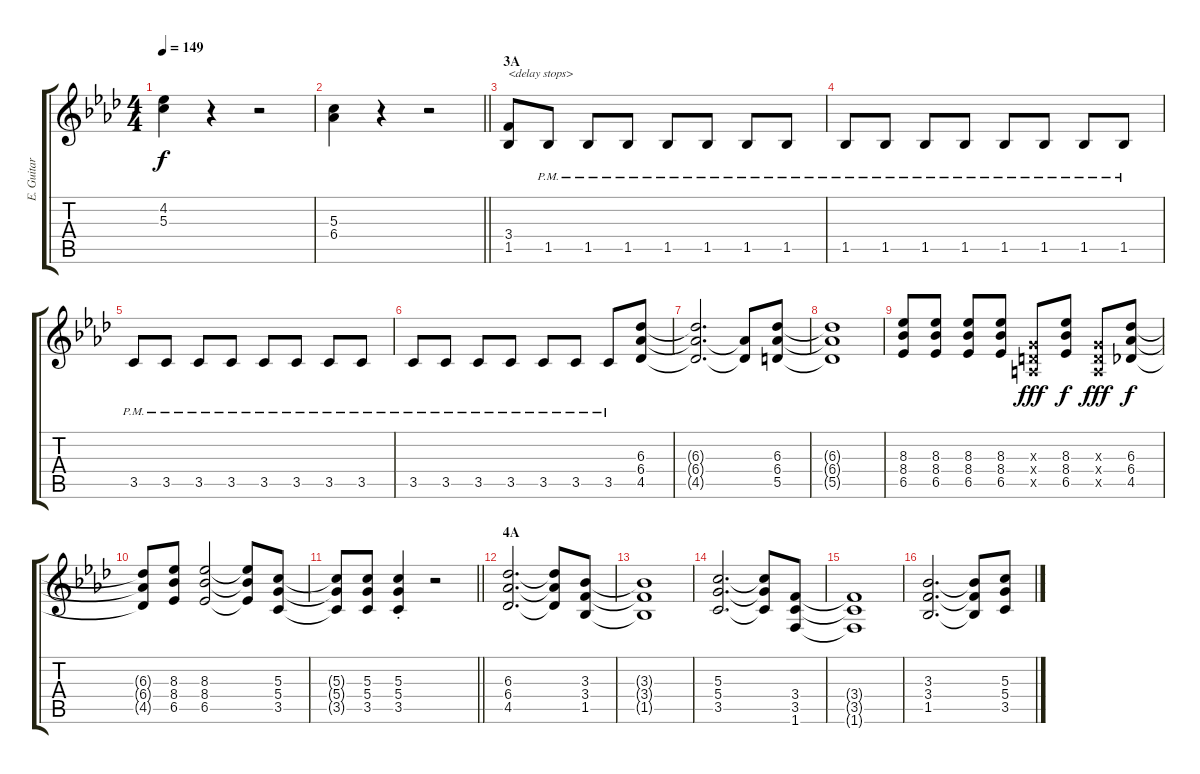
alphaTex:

\track ("E. Guitar I" "E. Guitar ") {instrument overdrivenguitar}
\staff {score tabs}
\tuning (E4 B3 G3 D3 A2 E2) {hide}
\ts (4 4)
\tempo 149
\clef g2
\ks ab
(4.2 5.3).4{dy f} r.4 r.2 |
\barLineRight lightlight
(5.3 6.4).4 r.4 r.2 |
\section ("" "3A")
(3.4 1.5).8{txt "<delay stops>"} 1.5{pm}.8 1.5{pm}.8 1.5{pm}.8 1.5{pm}.8 1.5{pm}.8 1.5{pm}.8 1.5{pm}.8 |
1.5{pm}.8 1.5{pm}.8 1.5{pm}.8 1.5{pm}.8 1.5{pm}.8 1.5{pm}.8 1.5{pm}.8 1.5{pm}.8 |
3.5{pm}.8 3.5{pm}.8 3.5{pm}.8 3.5{pm}.8 3.5{pm}.8 3.5{pm}.8 3.5{pm}.8 3.5{pm}.8 |
3.5{pm}.8 3.5{pm}.8 3.5{pm}.8 3.5{pm}.8 3.5{pm}.8 3.5{pm}.8 3.5{pm}.8 (6.3 6.4 4.5).8 |
(6.3{t} 6.4{t} 4.5{t}).2{d} (6.4{t} 4.5{t}).8 (6.3 6.4 5.5).8 |
(6.3{t} 6.4{t} 5.5{t}).1 |
(8.3 8.4 6.5).8 (8.3 8.4 6.5).8 (8.3 8.4 6.5).8 (8.3 8.4 6.5).8 (0.3{x} 0.4{x} 0.5{x}).8{dy fff} (8.3 8.4 6.5).8{dy f} (0.3{x} 0.4{x} 0.5{x}).8{dy fff} (6.3 6.4 4.5).8{dy f} |
(6.3{t} 6.4{t} 4.5{t}).8 (8.3 8.4 6.5).8 (8.3 8.4 6.5).2 (8.3{t} 8.4{t} 6.5{t}).8 (5.3 5.4 3.5).8 |
\barLineRight lightlight
(5.3{t} 5.4{t} 3.5{t}).8 (5.3 5.4 3.5).8 (5.3{st} 5.4{st} 3.5{st}).4 r.2 |
\section ("" "4A")
(6.3 6.4 4.5).2{d} (6.3{t} 6.4{t} 4.5{t}).8 (3.3 3.4 1.5).8 |
(3.3{t} 3.4{t} 1.5{t}).1 |
(5.3 5.4 3.5).2{d} (5.3{t} 5.4{t} 3.5{t}).8 (3.4 3.5 1.6).8 |
(3.4{t} 3.5{t} 1.6{t}).1 |
(3.3 3.4 1.5).2{d} (3.3{t} 3.4{t} 1.5{t}).8 (5.3 5.4 3.5).8
